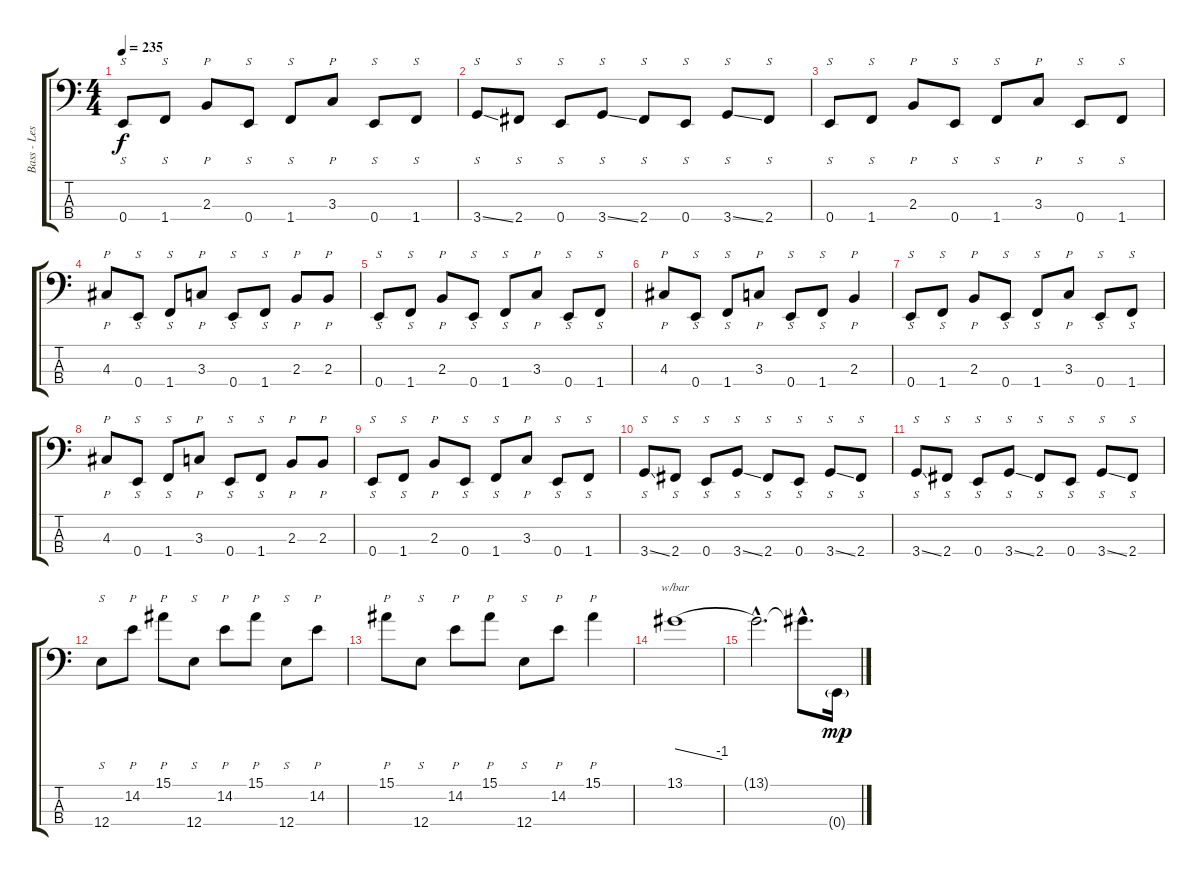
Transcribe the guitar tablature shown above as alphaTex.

\track ("Bass - Les Claypool" "Bass - Les") {instrument slapbass1}
\staff {score tabs}
\tuning (G2 D2 A1 E1) {hide}
\ts (4 4)
\tempo 235
\clef f4
\ks c
0.4.8{s dy f} 1.4.8{s} 2.3.8{p} 0.4.8{s} 1.4.8{s} 3.3.8{p} 0.4.8{s} 1.4.8{s} |
3.4{ss}.8{s} 2.4.8{s} 0.4.8{s} 3.4{ss}.8{s} 2.4.8{s} 0.4.8{s} 3.4{ss}.8{s} 2.4.8{s} |
0.4.8{s} 1.4.8{s} 2.3.8{p} 0.4.8{s} 1.4.8{s} 3.3.8{p} 0.4.8{s} 1.4.8{s} |
4.3.8{p} 0.4.8{s} 1.4.8{s} 3.3.8{p} 0.4.8{s} 1.4.8{s} 2.3.8{p} 2.3.8{p} |
0.4.8{s} 1.4.8{s} 2.3.8{p} 0.4.8{s} 1.4.8{s} 3.3.8{p} 0.4.8{s} 1.4.8{s} |
4.3.8{p} 0.4.8{s} 1.4.8{s} 3.3.8{p} 0.4.8{s} 1.4.8{s} 2.3.4{p} |
0.4.8{s} 1.4.8{s} 2.3.8{p} 0.4.8{s} 1.4.8{s} 3.3.8{p} 0.4.8{s} 1.4.8{s} |
4.3.8{p} 0.4.8{s} 1.4.8{s} 3.3.8{p} 0.4.8{s} 1.4.8{s} 2.3.8{p} 2.3.8{p} |
0.4.8{s} 1.4.8{s} 2.3.8{p} 0.4.8{s} 1.4.8{s} 3.3.8{p} 0.4.8{s} 1.4.8{s} |
3.4{ss}.8{s} 2.4.8{s} 0.4.8{s} 3.4{ss}.8{s} 2.4.8{s} 0.4.8{s} 3.4{ss}.8{s} 2.4.8{s} |
3.4{ss}.8{s} 2.4.8{s} 0.4.8{s} 3.4{ss}.8{s} 2.4.8{s} 0.4.8{s} 3.4{ss}.8{s} 2.4.8{s} |
12.4.8{s instrument electricbassfinger} 14.2.8{p} 15.1.8{p} 12.4.8{s} 14.2.8{p} 15.1.8{p} 12.4.8{s} 14.2.8{p} |
15.1.8{p} 12.4.8{s} 14.2.8{p} 15.1.8{p} 12.4.8{s} 14.2.8{p} 15.1.4{p} |
13.1.1{tbe (dive default 0 0 60 -4)} |
13.1{hac t}.2{d} 13.1{hac t}.8{d} 0.4{g}.16{dy mp volume 4}
